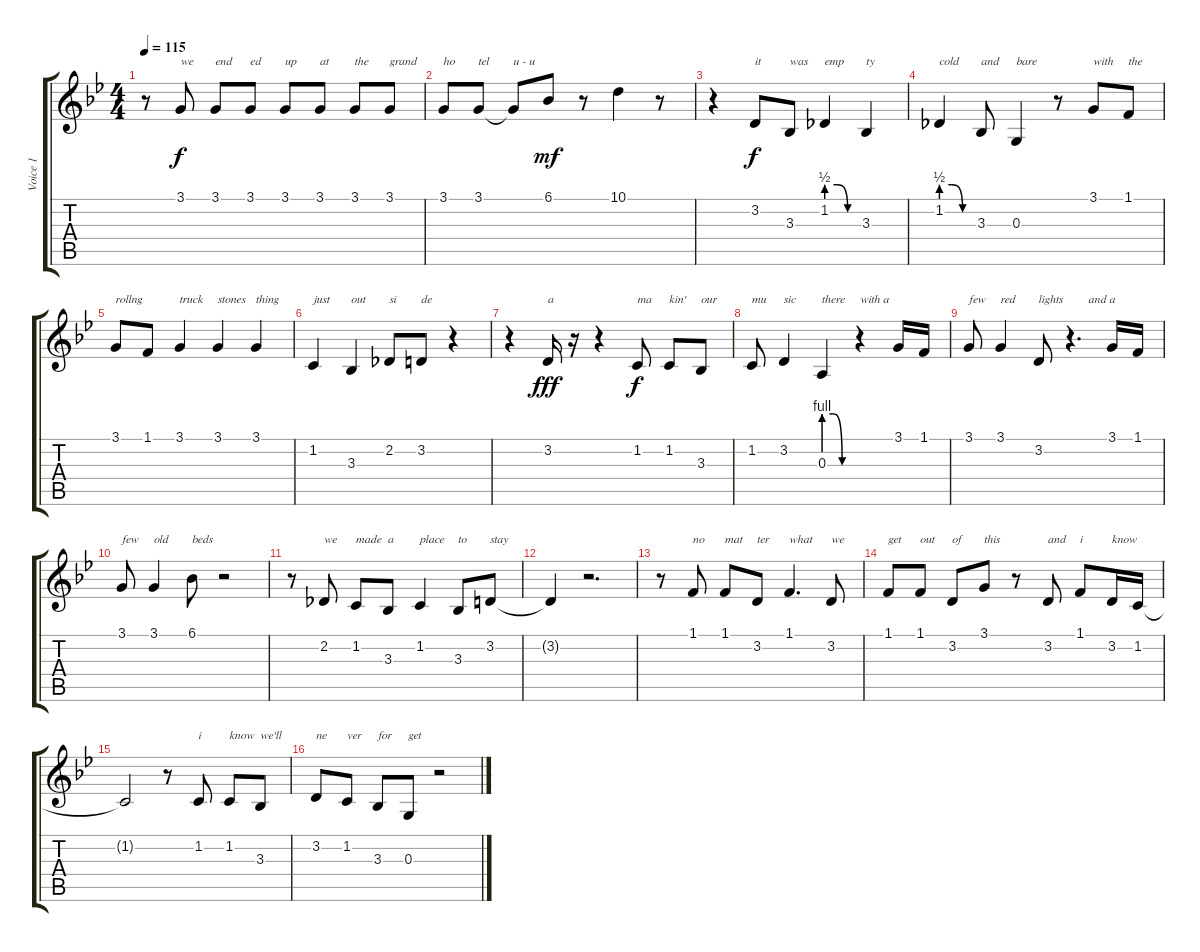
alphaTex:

\track ("Voice 1" "Voice 1") {instrument lead2sawtooth}
\staff {score tabs}
\tuning (E4 B3 G3 D3 A2 E2) {hide}
\ts (4 4)
\tempo 115
\clef g2
\ks bb
r.8{dy f} 3.1.8{txt "we"} 3.1.8{txt "end"} 3.1.8{txt "ed"} 3.1.8{txt "up"} 3.1.8{txt "at"} 3.1.8{txt "the"} 3.1.8{txt "grand"} |
3.1.8{txt "ho"} 3.1.8{txt "tel"} 3.1{t}.8{txt "u - u"} 6.1.8{dy mf} r.8 10.1.4 r.8 |
r.4 3.2.8{txt "it" dy f} 3.3.8{txt "was"} 1.2{be (custom 0 2 20 2 40 0 60 0)}.4{txt "emp"} 3.3.4{txt "ty"} |
1.2{be (custom 0 2 20 2 40 0 60 0)}.4{txt "cold"} 3.3.8{txt "and"} 0.3.4{txt "bare"} r.8 3.1.8{txt "with"} 1.1.8{txt "the"} |
3.1.8{txt "rollng"} 1.1.8 3.1.4{txt "truck"} 3.1.4{txt "stones"} 3.1.4{txt "thing"} |
1.2.4{txt "just"} 3.3.4{txt "out"} 2.2.8{txt "si"} 3.2.8{txt "de"} r.4 |
r.4 3.2.16{txt "a" dy fff} r.16 r.4 1.2.8{txt "ma" dy f} 1.2.8{txt "kin'"} 3.3.8{txt "our"} |
1.2.8{txt "mu"} 3.2.4{txt "sic"} 0.3{be (custom 0 4 20 4 40 0 60 0)}.4{txt "there"} r.4{txt "with a"} 3.1.16 1.1.16 |
3.1.8{txt "few"} 3.1.4{txt "red"} 3.2.8{txt "lights"} r.4{d txt "      and a"} 3.1.16 1.1.16 |
3.1.8{txt "few"} 3.1.4{txt "old"} 6.1.8{txt "beds"} r.2 |
r.8 2.2.8{txt "we"} 1.2.8{txt "made"} 3.3.8{txt "a"} 1.2.4{txt "place"} 3.3.8{txt "to"} 3.2.8{txt "stay"} |
3.2{t}.4 r.2{d} |
r.8 1.1.8{txt "no"} 1.1.8{txt "mat"} 3.2.8{txt "ter"} 1.1.4{d txt "what"} 3.2.8{txt "we"} |
1.1.8{txt "get"} 1.1.8{txt "out"} 3.2.8{txt "of"} 3.1.8{txt "this"} r.8 3.2.8{txt "and"} 1.1.8{txt "i"} 3.2.16{txt "know"} 1.2.16 |
1.2{t}.2 r.8 1.2.8{txt "i"} 1.2.8{txt "know"} 3.3.8{txt "we'll"} |
3.2.8{txt "ne"} 1.2.8{txt "ver"} 3.3.8{txt "for"} 0.3.8{txt "get"} r.2
